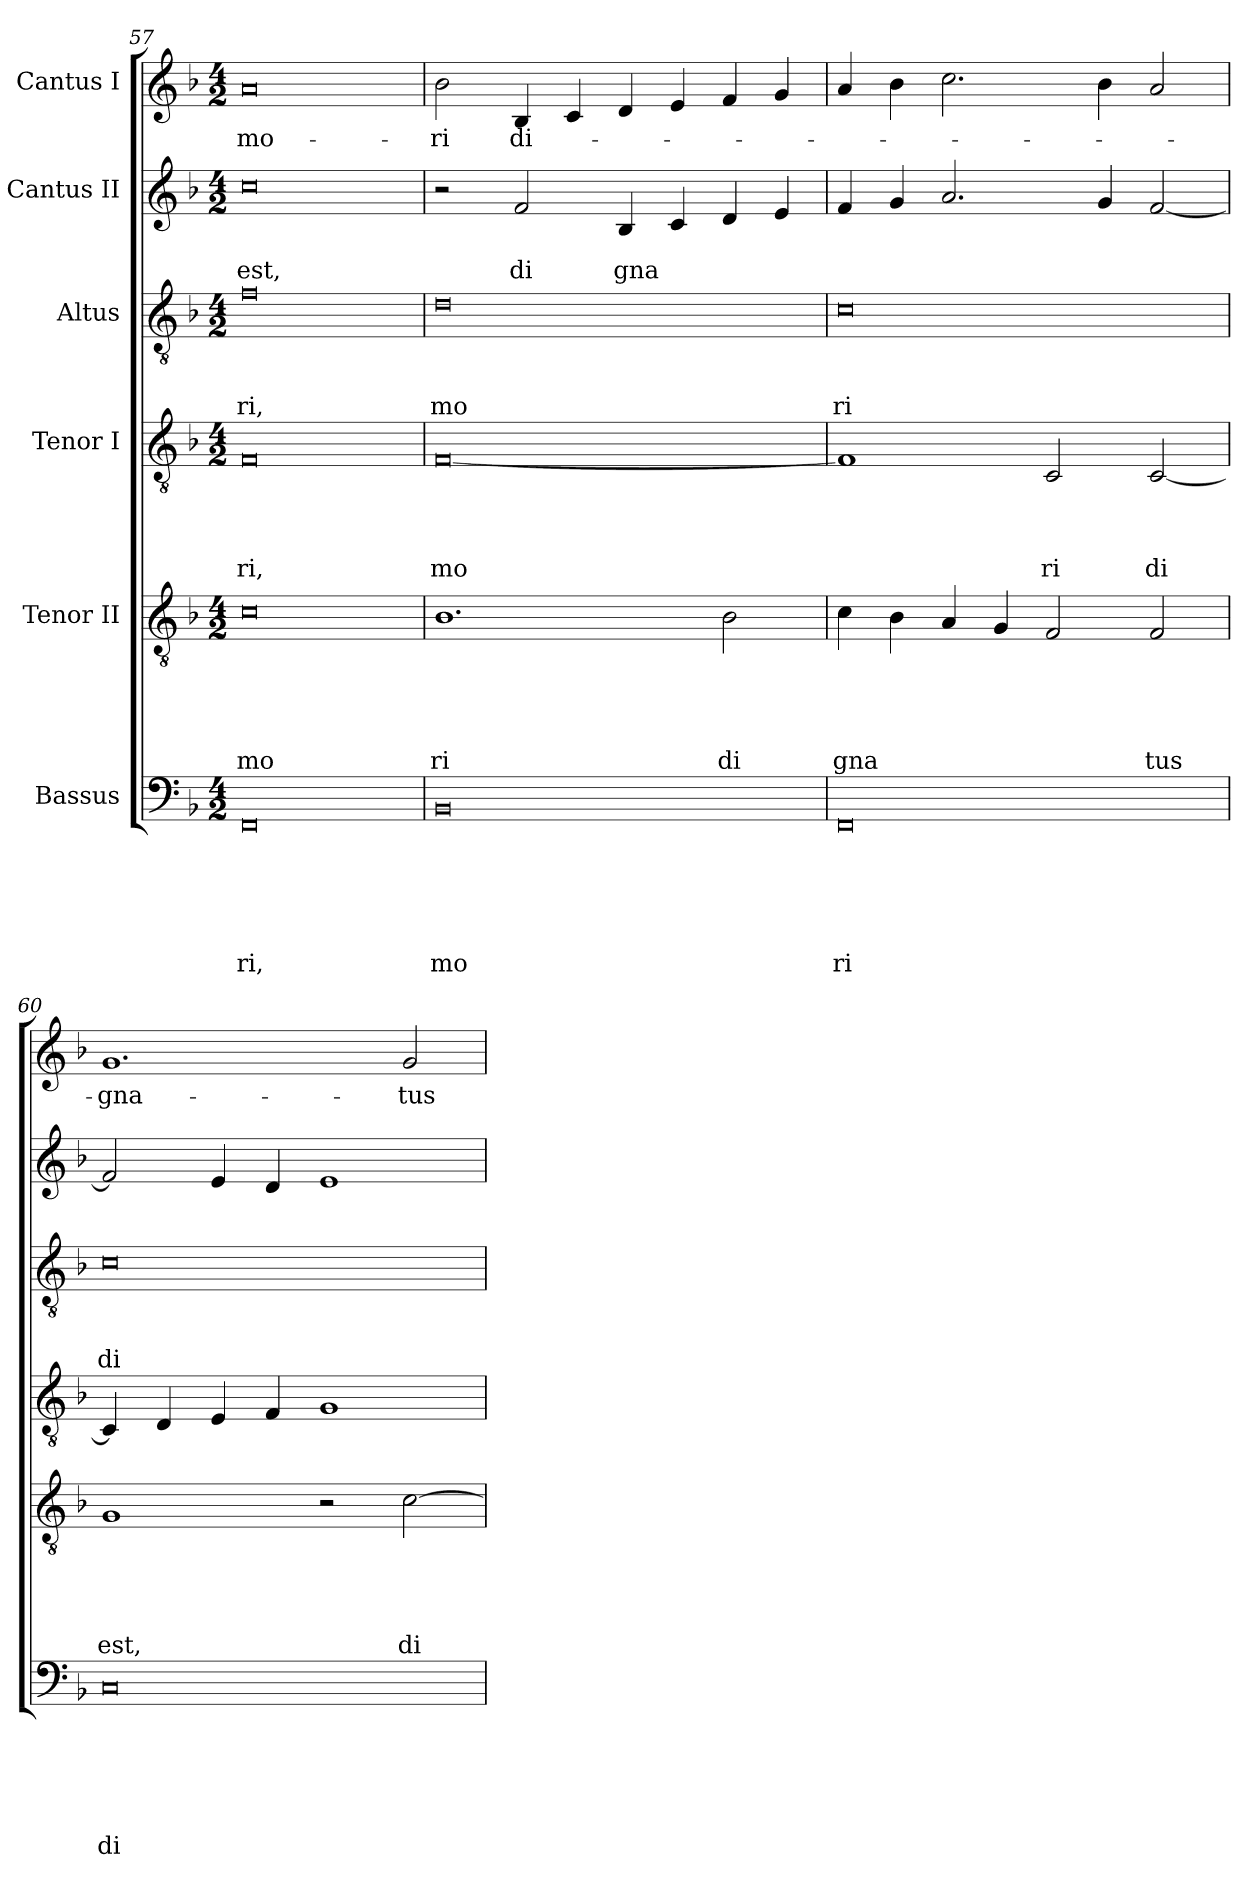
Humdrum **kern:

**kern	**text	**text	**text	**text	**text	**text	**kern	**text	**text	**text	**text	**text	**kern	**text	**text	**text	**text	**kern	**text	**text	**text	**kern	**text	**text	**kern	**text
*part6	*part6	*part6	*part6	*part6	*part6	*part6	*part5	*part5	*part5	*part5	*part5	*part5	*part4	*part4	*part4	*part4	*part4	*part3	*part3	*part3	*part3	*part2	*part2	*part2	*part1	*part1
*staff6	*staff6	*staff6	*staff6	*staff6	*staff6	*staff6	*staff5	*staff5	*staff5	*staff5	*staff5	*staff5	*staff4	*staff4	*staff4	*staff4	*staff4	*staff3	*staff3	*staff3	*staff3	*staff2	*staff2	*staff2	*staff1	*staff1
*I"Bassus	*	*	*	*	*	*	*I"Tenor II	*	*	*	*	*	*I"Tenor I	*	*	*	*	*I"Altus	*	*	*	*I"Cantus II	*	*	*I"Cantus I	*
!!LO:LB:g=z
*clefF4	*	*	*	*	*	*	*clefGv2	*	*	*	*	*	*clefGv2	*	*	*	*	*clefGv2	*	*	*	*clefG2	*	*	*clefG2	*
*k[b-]	*	*	*	*	*	*	*k[b-]	*	*	*	*	*	*k[b-]	*	*	*	*	*k[b-]	*	*	*	*k[b-]	*	*	*k[b-]	*
*F:	*	*	*	*	*	*	*F:	*	*	*	*	*	*F:	*	*	*	*	*F:	*	*	*	*F:	*	*	*F:	*
*M4/2	*	*	*	*	*	*	*M4/2	*	*	*	*	*	*M4/2	*	*	*	*	*M4/2	*	*	*	*M4/2	*	*	*M4/2	*
=57	=57	=57	=57	=57	=57	=57	=57	=57	=57	=57	=57	=57	=57	=57	=57	=57	=57	=57	=57	=57	=57	=57	=57	=57	=57	=57
!	!	!	!	!	!	!LO:LY:b	!	!	!	!	!	!LO:LY:b	!	!	!	!	!LO:LY:b	!	!	!	!LO:LY:b	!	!	!LO:LY:b	!	!LO:LY:b
0FF	.	.	.	.	.	ri,	0c	.	.	.	.	mo	0F	.	.	.	ri,	0f	.	.	-ri,	0cc	.	est,	0a	mo-
=58	=58	=58	=58	=58	=58	=58	=58	=58	=58	=58	=58	=58	=58	=58	=58	=58	=58	=58	=58	=58	=58	=58	=58	=58	=58	=58
!	!	!	!	!	!	!LO:LY:b	!	!	!	!	!	!LO:LY:b	!	!	!	!	!LO:LY:b	!	!	!	!LO:LY:b	!	!	!	!	!LO:LY:b
0BB-	.	.	.	.	.	mo	1.B-	.	.	.	.	ri	[<0F	.	.	.	mo	0d	.	.	mo	2r	.	.	2b-\	-ri
!	!	!	!	!	!	!	!	!	!	!	!	!	!	!	!	!	!	!	!	!	!	!	!	!LO:LY:b	!	!LO:LY:b
.	.	.	.	.	.	.	.	.	.	.	.	.	.	.	.	.	.	.	.	.	.	2f/	.	di	4B-/	di-
.	.	.	.	.	.	.	.	.	.	.	.	.	.	.	.	.	.	.	.	.	.	.	.	.	4c/	.
!	!	!	!	!	!	!	!	!	!	!	!	!	!	!	!	!	!	!	!	!	!	!	!	!LO:LY:b	!	!
.	.	.	.	.	.	.	.	.	.	.	.	.	.	.	.	.	.	.	.	.	.	4B-/	.	gna	4d/	.
.	.	.	.	.	.	.	.	.	.	.	.	.	.	.	.	.	.	.	.	.	.	4c/	.	.	4e/	.
!	!	!	!	!	!	!	!	!	!	!	!	!LO:LY:b	!	!	!	!	!	!	!	!	!	!	!	!	!	!
.	.	.	.	.	.	.	2B-\	.	.	.	.	di	.	.	.	.	.	.	.	.	.	4d/	.	.	4f/	.
.	.	.	.	.	.	.	.	.	.	.	.	.	.	.	.	.	.	.	.	.	.	4e/	.	.	4g/	.
=59	=59	=59	=59	=59	=59	=59	=59	=59	=59	=59	=59	=59	=59	=59	=59	=59	=59	=59	=59	=59	=59	=59	=59	=59	=59	=59
!	!	!	!	!	!	!LO:LY:b	!	!	!	!	!	!LO:LY:b	!	!	!	!	!	!	!	!	!LO:LY:b	!	!	!	!	!
0FF	.	.	.	.	.	ri	4c\	.	.	.	.	gna	1F]	.	.	.	.	0c	.	.	ri	4f/	.	.	4a/	.
.	.	.	.	.	.	.	4B-\	.	.	.	.	.	.	.	.	.	.	.	.	.	.	4g/	.	.	4b-\	.
.	.	.	.	.	.	.	4A/	.	.	.	.	.	.	.	.	.	.	.	.	.	.	2.a/	.	.	2.cc\	.
.	.	.	.	.	.	.	4G/	.	.	.	.	.	.	.	.	.	.	.	.	.	.	.	.	.	.	.
!	!	!	!	!	!	!	!	!	!	!	!	!	!	!	!	!	!LO:LY:b	!	!	!	!	!	!	!	!	!
.	.	.	.	.	.	.	2F/	.	.	.	.	.	2C/	.	.	.	ri	.	.	.	.	.	.	.	.	.
.	.	.	.	.	.	.	.	.	.	.	.	.	.	.	.	.	.	.	.	.	.	4g/	.	.	4b-\	.
!	!	!	!	!	!	!	!	!	!	!	!	!LO:LY:b	!	!	!	!	!LO:LY:b	!	!	!	!	!	!	!	!	!
.	.	.	.	.	.	.	2F/	.	.	.	.	tus	[<2C/	.	.	.	di	.	.	.	.	[<2f/	.	.	2a/	.
=60	=60	=60	=60	=60	=60	=60	=60	=60	=60	=60	=60	=60	=60	=60	=60	=60	=60	=60	=60	=60	=60	=60	=60	=60	=60	=60
!	!	!	!	!	!	!LO:LY:b	!	!	!	!	!	!LO:LY:b	!	!	!	!	!	!	!	!	!LO:LY:b	!	!	!	!	!LO:LY:b
0C	.	.	.	.	.	di	1G	.	.	.	.	est,	4C/]	.	.	.	.	0c	.	.	di	2f/]	.	.	1.g	-gna-
.	.	.	.	.	.	.	.	.	.	.	.	.	4D/	.	.	.	.	.	.	.	.	.	.	.	.	.
.	.	.	.	.	.	.	.	.	.	.	.	.	4E/	.	.	.	.	.	.	.	.	4e/	.	.	.	.
.	.	.	.	.	.	.	.	.	.	.	.	.	4F/	.	.	.	.	.	.	.	.	4d/	.	.	.	.
.	.	.	.	.	.	.	2r	.	.	.	.	.	1G	.	.	.	.	.	.	.	.	1e	.	.	.	.
!	!	!	!	!	!	!	!	!	!	!	!	!LO:LY:b	!	!	!	!	!	!	!	!	!	!	!	!	!	!LO:LY:b
.	.	.	.	.	.	.	[>2c\	.	.	.	.	di	.	.	.	.	.	.	.	.	.	.	.	.	2g/	-tus
=	=	=	=	=	=	=	=	=	=	=	=	=	=	=	=	=	=	=	=	=	=	=	=	=	=	=
*-	*-	*-	*-	*-	*-	*-	*-	*-	*-	*-	*-	*-	*-	*-	*-	*-	*-	*-	*-	*-	*-	*-	*-	*-	*-	*-
